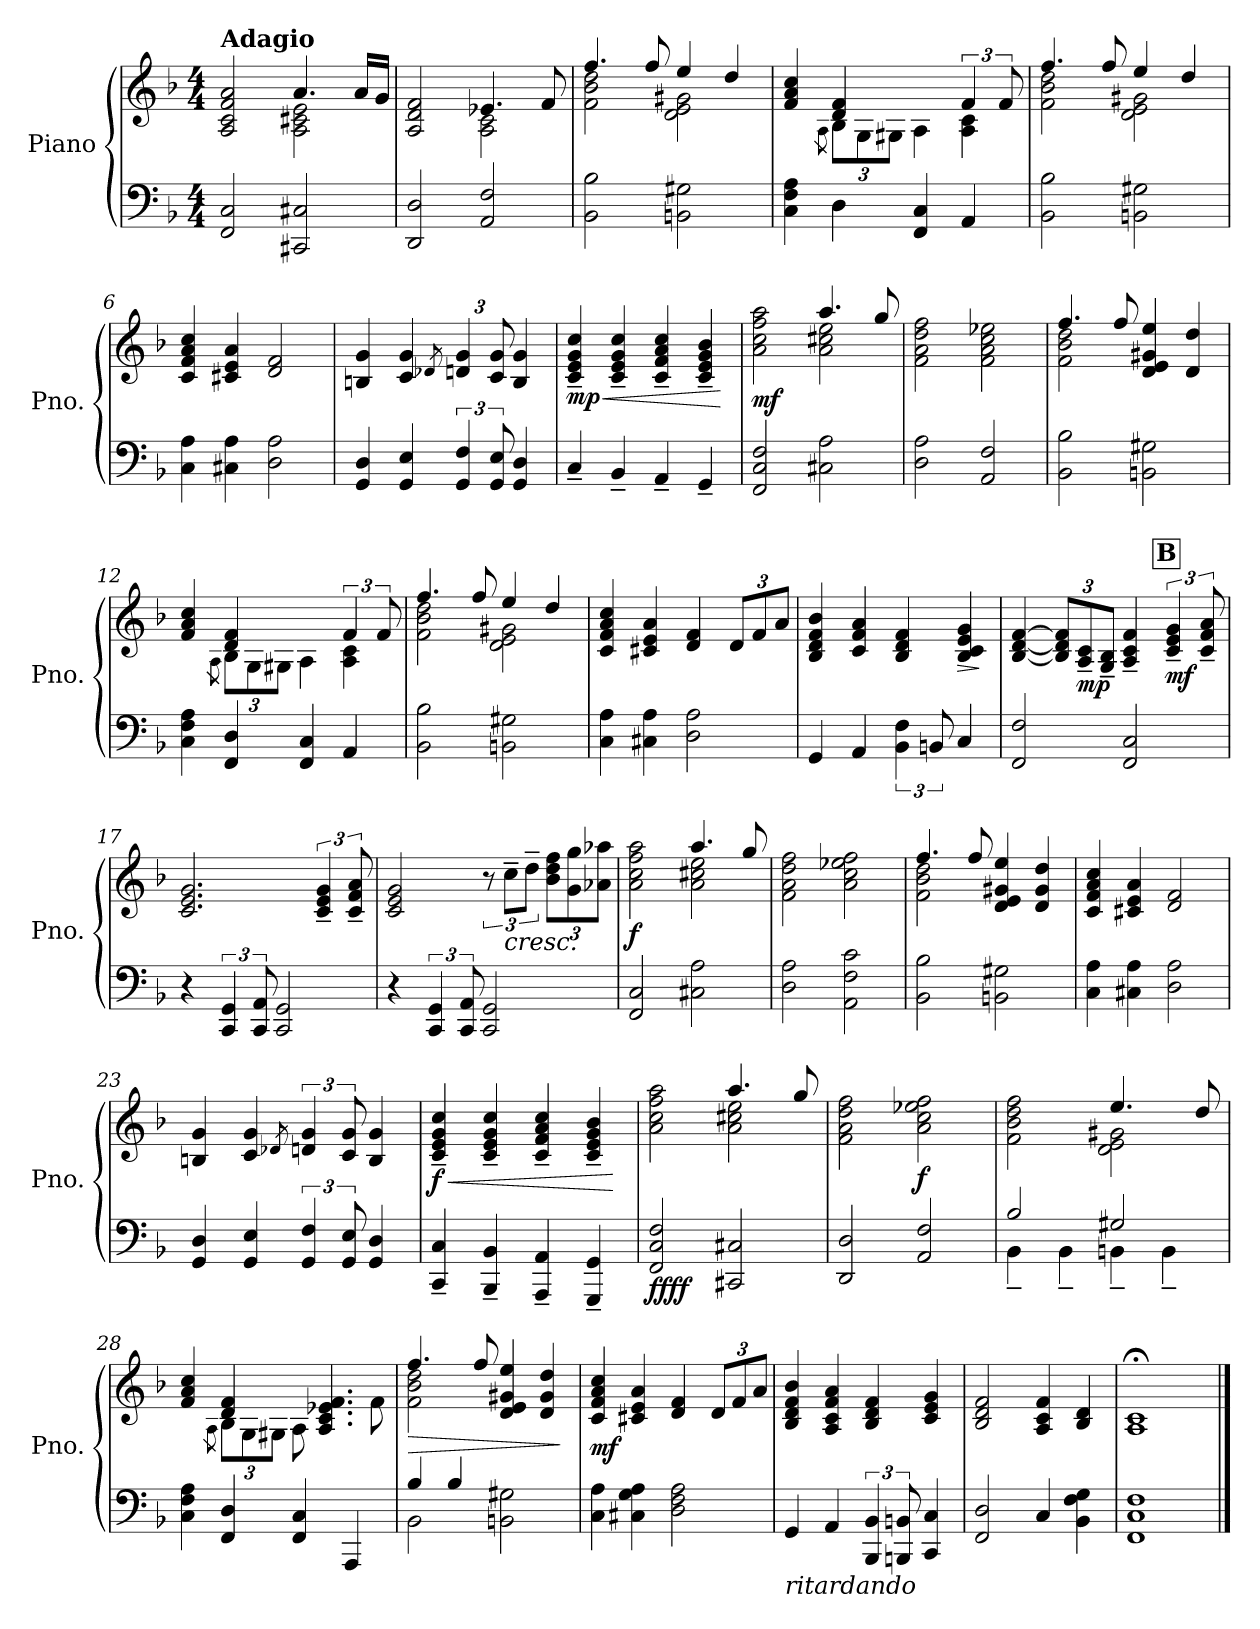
**kern	**kern	**dynam
*part1	*part1	*part1
*staff2	*staff1	*staff1/2
*I"Piano	*	*
*I'Pno.	*	*
*clefF4	*clefG2	*
*k[b-]	*k[b-]	*
*M4/4	*M4/4	*
*MM75	*MM75	*
=1	=1	=1
*	*^	*
!	!LO:TX:a:B:t=Adagio	!	!
!	!	!	!LO:DY:b=2
!	!	!	!LO:DY:n=1:b=2
!	!	!	!LO:DY:n=2:b=2
2FF/ 2C/	2A/ 2c/ 2f/ 2a/	2ryy	mp mp mp
2CC#X/ 2C#X/	4.a/	2A\ 2c#X\ 2e\	.
.	16a/LL	.	.
.	16g/JJ	.	.
=2	=2	=2	=2
2DD/ 2D/	2A/ 2d/ 2f/	2ryy	.
2AA/ 2F/	4.e-X/	2A\ 2c\	.
.	8f/	.	.
=3	=3	=3	=3
2BB-\ 2B-\	4.ff/	2f\ 2b-\ 2dd\	.
.	8ff/	.	.
2BBn\ 2G#X\	4ee/	2d\ 2e\ 2g#X\	.
.	4dd/	.	.
=4	=4	=4	=4
4C\ 4F\ 4A\	4f/ 4a/ 4cc/	4ryy	.
.	.	8qA\	.
*	*	*Xbrackettup	*
4D\	4d/ 4f/	12B-\L	.
.	.	12G\	.
.	.	12G#X\J	.
4FF/ 4C/	4ryy	4A\	.
*	*brackettup	*	*
4AA/	6f/	4A\ 4c\	.
.	12f/	.	.
=5	=5	=5	=5
2BB-\ 2B-\	4.ff/	2f\ 2b-\ 2dd\	.
.	8ff/	.	.
2BBn\ 2G#X\	4ee/	2d\ 2e\ 2g#X\	.
.	4dd/	.	.
*	*v	*v	*
=6	=6	=6
4C\ 4A\	4c/ 4f/ 4a/ 4cc/	.
4C#X\ 4A\	4c#X/ 4e/ 4a/	.
2D\ 2A\	2d/ 2f/	.
!!LO:LB:g=z
=7	=7	=7
4GG/ 4D/	4Bn/ 4g/	.
4GG/ 4E/	4c/ 4g/	.
.	8qd-X/	.
6GG/ 6F/	6dn/ 6g/	.
12GG/ 12E/	12c/ 12g/	.
4GG/ 4D/	4B/ 4g/	.
=8	=8	=8
!	!	!LO:HP:b
!	!	!LO:DY:n=1:b
4C~/	4c/~ 4e/~ 4g/~ 4cc/~	< mp
4BB-~/	4c/~ 4e/~ 4g/~ 4cc/~	.
4AA~/	4c/~ 4f/~ 4a/~ 4cc/~	.
4GG~/	4c/~ 4e/~ 4g/~ 4b-/~	.
.	.	[
=9	=9	=9
*	*^	*
!	!	!	!LO:DY:b
2FF/ 2C/ 2F/	2a\ 2cc\ 2ff\ 2aa\	2ryy	mf
2C#X\ 2A\	4.aa/	2a\ 2cc#X\ 2ee\	.
.	8gg/	.	.
*	*v	*v	*
=10	=10	=10
2D\ 2A\	2f\ 2a\ 2dd\ 2ff\	.
2AA/ 2F/	2f\ 2a\ 2cc\ 2ee-X\	.
=11	=11	=11
*	*^	*
2BB-\ 2B-\	4.ff/	2f\ 2b-\ 2dd\	.
.	8ff/	.	.
2BBn\ 2G#X\	4d/ 4e/ 4g#X/ 4ee/	2ryy	.
.	4d/ 4dd/	.	.
=12	=12	=12	=12
4C\ 4F\ 4A\	4f/ 4a/ 4cc/	4ryy	.
.	.	8qA\	.
*	*	*Xbrackettup	*
4FF/ 4D/	4d/ 4f/	12B-\L	.
.	.	12G\	.
.	.	12G#X\J	.
4FF/ 4C/	4ryy	4A\	.
*	*brackettup	*	*
4AA/	6f/	4A\ 4c\	.
.	12f/	.	.
!!LO:LB:g=z	!!
=13	=13	=13	=13
2BB-\ 2B-\	4.ff/	2f\ 2b-\ 2dd\	.
.	8ff/	.	.
2BBn\ 2G#X\	4ee/	2d\ 2e\ 2g#X\	.
.	4dd/	.	.
*	*v	*v	*
=14	=14	=14
4C\ 4A\	4c/ 4f/ 4a/ 4cc/	.
4C#X\ 4A\	4c#X/ 4e/ 4a/	.
2D\ 2A\	4d/ 4f/	.
*	*Xbrackettup	*
.	12d/L	.
.	12f/	.
.	12a/J	.
=15	=15	=15
4GG/	4B-/ 4d/ 4f/ 4b-/	.
4AA/	4c/ 4f/ 4a/	.
6BB-\ 6F\	4B-/ 4d/ 4f/	.
12BBn/	.	.
!	!	!LO:HP:b
4C/	4B-/ 4c/ 4e/ 4g/	>
.	.	]
!!LO:REH:place=s1:a:B:fs=14:t=B:qo=3
=16	=16	=16
2FF/ 2F/	[4B-/ [4d/ [4f/	.
.	12B-/] 12d/] 12f/]L	.
!	!	!LO:DY:b
.	12A/~ 12c/~	mp
.	12G/~ 12B-/~J	.
2FF/ 2C/	4A/~ 4c/~ 4f/~	.
*	*brackettup	*
!	!	!LO:DY:b
.	6c/~ 6e/~ 6g/~	mf
.	12c/~ 12f/~ 12a/~	.
=17	=17	=17
4r	2.c/ 2.e/ 2.g/	.
6CC/ 6GG/	.	.
12CC/ 12AA/	.	.
2CC/ 2GG/	.	.
.	6c/~ 6e/~ 6g/~	.
.	12c/~ 12f/~ 12a/~	.
!!LO:LB:g=z
=18	=18	=18
4r	2c/ 2e/ 2g/	.
6CC/ 6GG/	.	.
12CC/ 12AA/	.	.
2CC/ 2GG/	12r	.
!	!	!LO:HP:b
.	12cc~\L	<
.	12dd~\J	.
*	*Xbrackettup	*
.	12b-\ 12dd\ 12ff\L	.
.	12g\ 12gg\	.
.	12a-X\ 12aa-X\J	.
=19	=19	=19
*	*^	*
!	!	!	!LO:DY:b
2FF/ 2C/	2a\ 2cc\ 2ff\ 2aa\	2ryy	f
2C#X\ 2A\	4.aa/	2a\ 2cc#X\ 2ee\	[
.	8gg/	.	.
*	*v	*v	*
=20	=20	=20
2D\ 2A\	2f\ 2a\ 2dd\ 2ff\	.
2AA\ 2F\ 2c\	2a\ 2cc\ 2ee-X\ 2ff\	.
=21	=21	=21
*	*^	*
2BB-\ 2B-\	4.ff/	2f\ 2b-\ 2dd\	.
.	8ff/	.	.
2BBn\ 2G#X\	4d/ 4e/ 4g#X/ 4ee/	2ryy	.
.	4d/ 4g#/ 4dd/	.	.
*	*v	*v	*
=22	=22	=22
4C\ 4A\	4c/ 4f/ 4a/ 4cc/	.
4C#X\ 4A\	4c#X/ 4e/ 4a/	.
2D\ 2A\	2d/ 2f/	.
=23	=23	=23
4GG/ 4D/	4Bn/ 4g/	.
4GG/ 4E/	4c/ 4g/	.
.	8qd-X/	.
*	*brackettup	*
6GG/ 6F/	6dn/ 6g/	.
12GG/ 12E/	12c/ 12g/	.
4GG/ 4D/	4B/ 4g/	.
!!LO:LB:g=z
=24	=24	=24
!	!	!LO:HP:b
!	!	!LO:DY:n=1:b
4CC/~ 4C/~	4c/~ 4e/~ 4g/~ 4cc/~	< f
4BBB-/~ 4BB-/~	4c/~ 4e/~ 4g/~ 4cc/~	.
4AAA/~ 4AA/~	4c/~ 4f/~ 4a/~ 4cc/~	.
4GGG/~ 4GG/~	4c/~ 4e/~ 4g/~ 4b-/~	.
.	.	[
=25	=25	=25
*	*^	*
!	!	!	!LO:DY:b=2
!	!	!	!LO:DY:n=1:b
2FF/ 2C/ 2F/	2a\ 2cc\ 2ff\ 2aa\	2ryy	ff ff
2CC#X/ 2C#X/	4.aa/	2a\ 2cc#X\ 2ee\	.
.	8gg/	.	.
*	*v	*v	*
=26	=26	=26
2DD/ 2D/	2f\ 2a\ 2dd\ 2ff\	.
!	!	!LO:DY:b
2AA/ 2F/	2a\ 2cc\ 2ee-X\ 2ff\	f
=27	=27	=27
*^	*^	*
2B-/	4BB-~\	2f\ 2b-\ 2dd\ 2ff\	2ryy	.
.	4BB-~\	.	.	.
2G#X/	4BBn~\	4.ee/	2d\ 2e\ 2g#X\	.
.	4BB~\	.	.	.
.	.	8dd/	.	.
*v	*v	*	*	*
=28	=28	=28	=28
4C\ 4F\ 4A\	4f/ 4a/ 4cc/	4ryy	.
.	.	8qA\	.
*	*	*Xbrackettup	*
4FF/ 4D/	4d/ 4f/	12B-\L	.
.	.	12G\	.
.	.	12G#X\J	.
4FF/ 4C/	8ryy	8A\	.
.	4.A/ 4.c/ 4.e-X/ 4.f/	4ryy	.
4AAA/	.	.	.
.	.	8f\	.
!!LO:PB:g=z	!!
=29	=29	=29	=29
*^	*	*	*
!	!	!	!	!LO:HP:b
4B-/	2BB-\	4.ff/	2f\ 2b-\ 2dd\	>
4B-/	.	.	.	.
.	.	8ff/	.	.
2BBn\ 2G#X\	2ryy	4d/ 4e/ 4g#X/ 4ee/	2ryy	.
.	.	4d/ 4g#/ 4dd/	.	.
*v	*v	*	*	*
*	*v	*v	*
.	.	]
=30	=30	=30
!	!	!LO:DY:b
4C\ 4A\	4c/ 4f/ 4a/ 4cc/	mf
4C#X\ 4G\ 4A\	4c#X/ 4e/ 4a/	.
2D\ 2F\ 2A\	4d/ 4f/	.
.	12d/L	.
.	12f/	.
.	12a/J	.
=31	=31	=31
*	*MM68	*
!LO:TX:b:i:t=ritardando	!	!
4GG/	4B-/ 4d/ 4f/ 4b-/	.
*	*MM65	*
4AA/	4A/ 4c/ 4f/ 4a/	.
*	*MM60	*
6BBB-/ 6BB-/	4B-/ 4d/ 4f/	.
12BBBn/ 12BBn/	.	.
4CC/ 4C/	4c/ 4e/ 4g/	.
=32	=32	=32
*	*MM55	*
2FF/ 2D/	2B-/ 2d/ 2f/	.
4C/	4A/ 4c/ 4f/	.
*	*MM40	*
4BB-\ 4F\ 4G\	4B-/ 4d/	.
=33	=33	=33
1FF 1C 1F	1A;< 1c;<	.
==	==	==
*-	*-	*-
